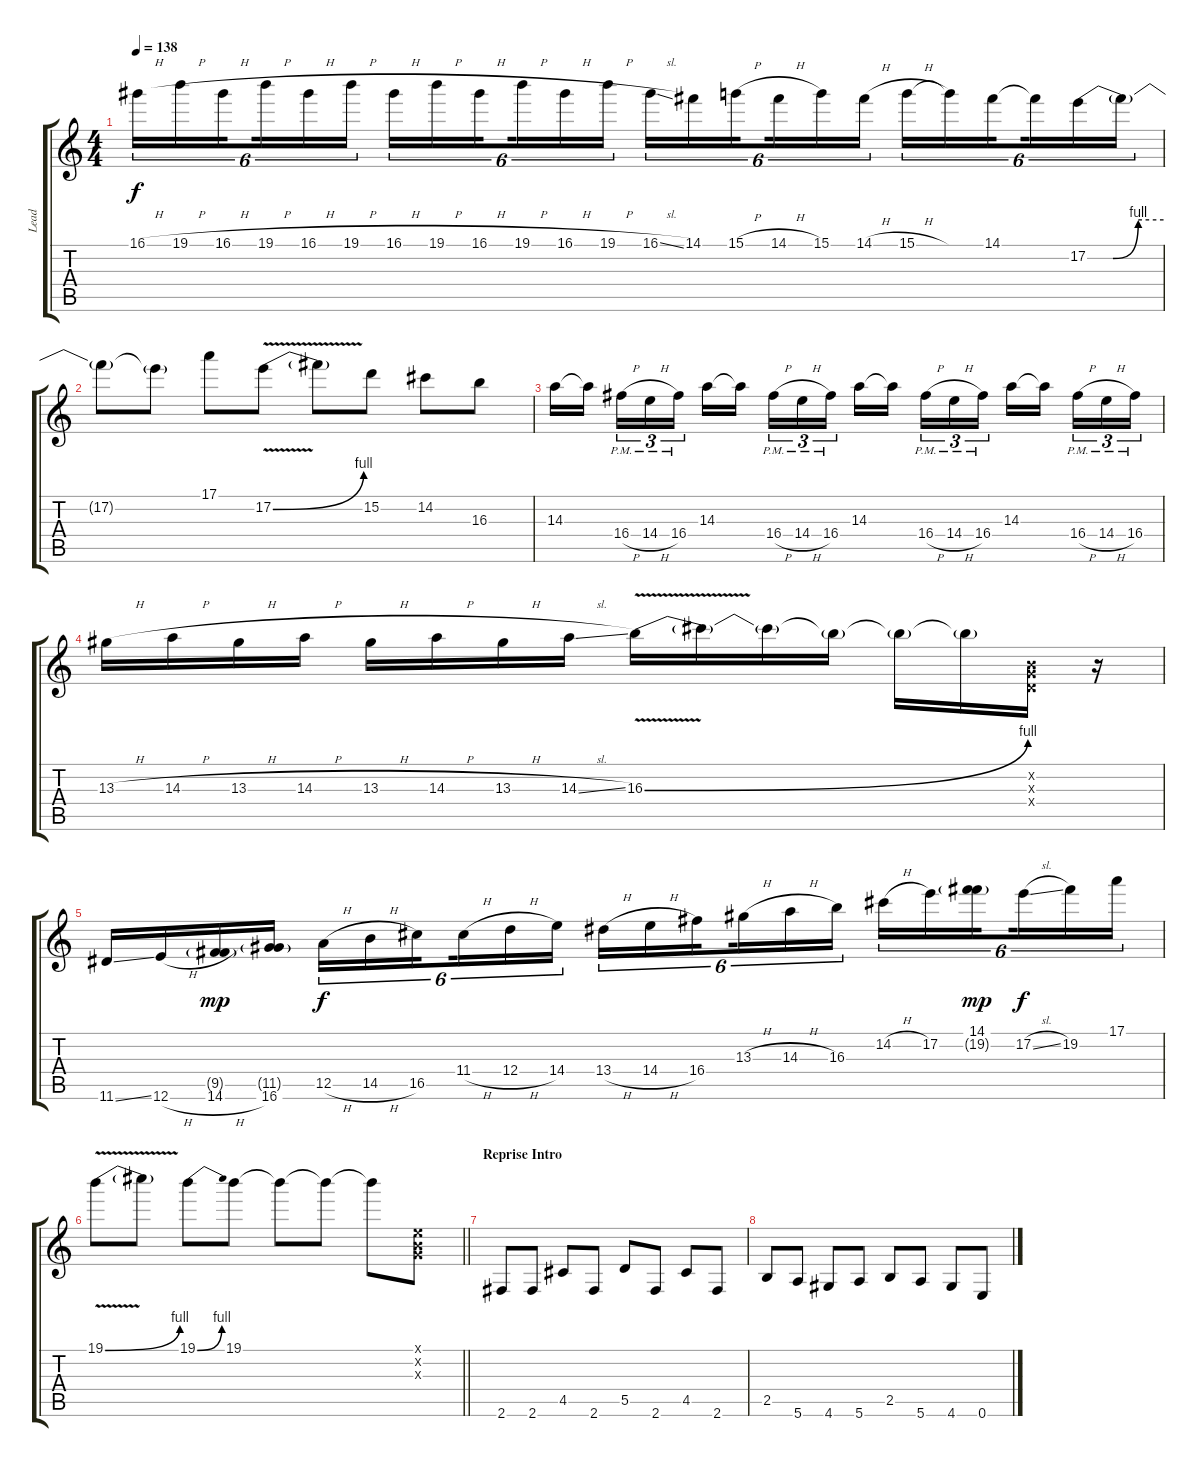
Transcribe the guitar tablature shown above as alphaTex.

\track ("Lead" "Lead") {instrument distortionguitar}
\staff {score tabs}
\tuning (E4 B3 G3 D3 A2 E2) {hide}
\ts (4 4)
\tempo 138
\clef g2
\ks c
16.1{h}.16{tu (6 4) dy f} 19.1{h}.16{tu (6 4)} 16.1{h}.16{tu (6 4) beam splitsecondary} 19.1{h}.16{tu (6 4)} 16.1{h}.16{tu (6 4)} 19.1{h}.16{tu (6 4)} 16.1{h}.16{tu (6 4)} 19.1{h}.16{tu (6 4)} 16.1{h}.16{tu (6 4) beam splitsecondary} 19.1{h}.16{tu (6 4)} 16.1{h}.16{tu (6 4)} 19.1{h}.16{tu (6 4)} 16.1{sl}.16{tu (6 4)} 14.1.16{tu (6 4)} 15.1{h}.16{tu (6 4) beam splitsecondary} 14.1{h}.16{tu (6 4)} 15.1.16{tu (6 4)} 14.1{h}.16{tu (6 4)} 15.1{h}.16{tu (6 4)} 15.1{t}.16{tu (6 4)} 14.1.16{tu (6 4) beam splitsecondary} 14.1{t}.16{tu (6 4)} 17.2{be (custom 0 0 20 0 40 4 60 4)}.16{tu (6 4)} 17.2{t}.16{tu (6 4)} |
17.2{t}.8 17.2{t}.8 17.1.8 17.2{be (bend 0 0 60 4) v}.8 17.2{t}.8 15.2.8 14.2.8 16.3.8 |
14.3.16 14.3{t}.16{beam splitsecondary} 16.4{h pm}.16{tu (3 2)} 14.4{h pm}.16{tu (3 2)} 16.4{pm}.16{tu (3 2)} 14.3.16 14.3{t}.16{beam splitsecondary} 16.4{h pm}.16{tu (3 2)} 14.4{h pm}.16{tu (3 2)} 16.4{pm}.16{tu (3 2)} 14.3.16 14.3{t}.16{beam splitsecondary} 16.4{h pm}.16{tu (3 2)} 14.4{h pm}.16{tu (3 2)} 16.4{pm}.16{tu (3 2)} 14.3.16 14.3{t}.16{beam splitsecondary} 16.4{h pm}.16{tu (3 2)} 14.4{h pm}.16{tu (3 2)} 16.4{pm}.16{tu (3 2)} |
13.3{h}.16 14.3{h}.16 13.3{h}.16 14.3{h}.16 13.3{h}.16 14.3{h}.16 13.3{h}.16 14.3{sl}.16 16.3{be (bend 0 0 60 4) v}.16 16.3{t}.16 16.3{t}.16 16.3{t}.16 16.3{t}.16 16.3{t}.16 (0.2{x} 0.3{x} 0.4{x}).16 r.16 |
11.6{ss}.16 12.6{h}.16 (9.5{g} 14.6{h}).16{dy mp} (11.5{g} 16.6).16 12.5{h}.16{tu (6 4) dy f} 14.5{h}.16{tu (6 4)} 16.5.16{tu (6 4) beam splitsecondary} 11.4{h}.16{tu (6 4)} 12.4{h}.16{tu (6 4)} 14.4.16{tu (6 4)} 13.4{h}.16{tu (6 4)} 14.4{h}.16{tu (6 4)} 16.4.16{tu (6 4) beam splitsecondary} 13.3{h}.16{tu (6 4)} 14.3{h}.16{tu (6 4)} 16.3.16{tu (6 4)} 14.2{h}.16{tu (6 4)} 17.2.16{tu (6 4)} (14.1 19.2{g}).16{tu (6 4) dy mp beam splitsecondary} 17.2{sl}.16{tu (6 4) dy f} 19.2.16{tu (6 4)} 17.1.16{tu (6 4)} |
\barLineRight lightlight
19.1{be (bend 0 0 60 4) v}.8 19.1{t}.8 19.1{be (bend 0 0 60 4)}.8 19.1.8 19.1{t}.8 19.1{t}.8 19.1{t}.8 (0.1{x} 0.2{x} 0.3{x}).8 |
\section ("" "Reprise Intro")
2.6.8 2.6.8 4.5.8 2.6.8 5.5.8 2.6.8 4.5.8 2.6.8 |
2.5.8 5.6.8 4.6.8 5.6.8 2.5.8 5.6.8 4.6.8 0.6.8
